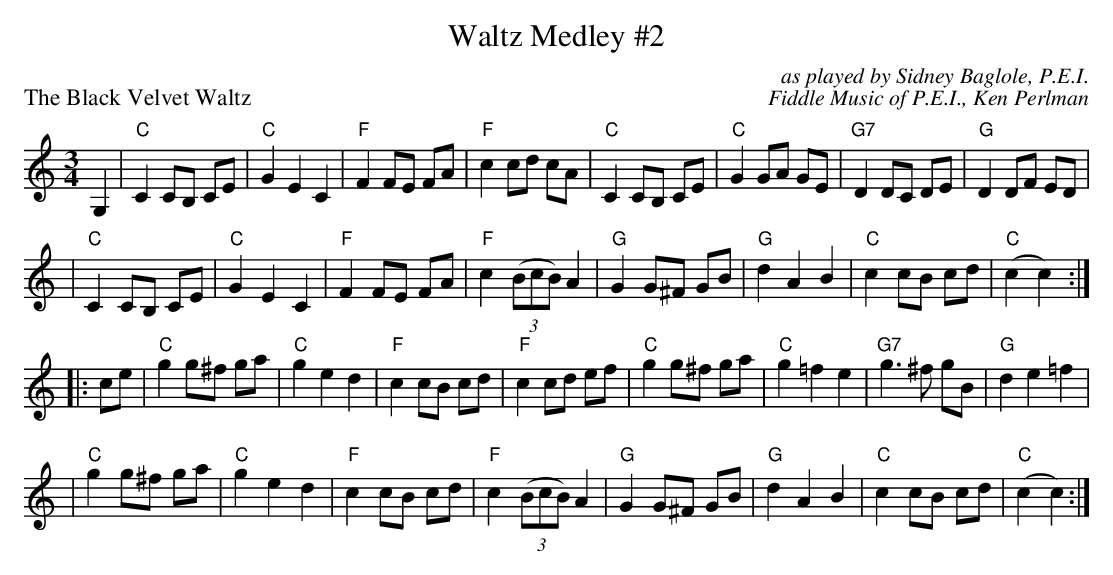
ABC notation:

X:1
T: Waltz Medley #2
T:
P: The Black Velvet Waltz
C:as played by Sidney Baglole, P.E.I.
C:Fiddle Music of P.E.I., Ken Perlman
M:3/4
K:C
L: 1/8
G,2|"C" C2 CB, CE|"C" G2 E2 C2|"F" F2 FE FA| "F" c2 cd cA\
  |"C" C2 CB, CE|"C" G2 GA GE| "G7" D2 DC DE| "G" D2 DF ED|
|"C" C2 CB, CE|"C" G2 E2 C2|"F" F2 FE FA| "F" c2 (3(BcB) A2 \
  |"G"G2 G^F GB| "G" d2 A2 B2| "C" c2 cB cd| "C" (c2 c2) :|
|: ce| "C" g2 g^f ga| "C" g2 e2 d2| "F" c2 cB cd| "F" c2 cd ef \
  |  "C" g2 g^f ga| "C" g2 =f2 e2| "G7" g3 ^f gB| "G" d2 e2 =f2|
| "C" g2 g^f ga| "C" g2 e2 d2| "F" c2 cB cd| "F" c2 (3(BcB) A2 \
  |"G"G2 G^F GB| "G" d2 A2 B2| "C" c2 cB cd| "C" (c2 c2) :|
